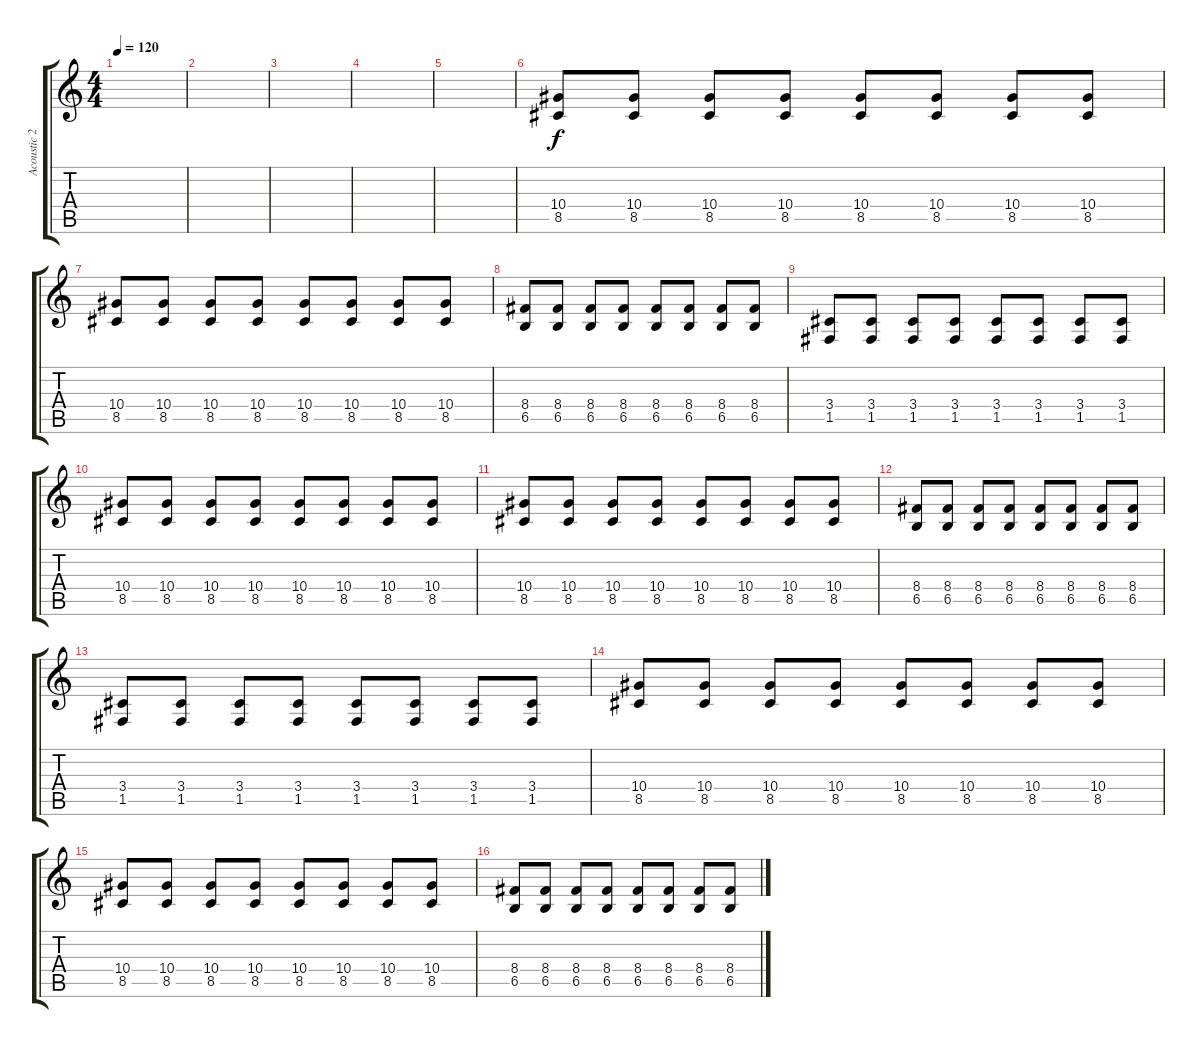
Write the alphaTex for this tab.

\track ("Acoustic 2" "Acoustic 2") {instrument electricguitarclean}
\staff {score tabs}
\tuning (C4 G3 Eb3 Bb2 F2 C2) {hide}
\ts (4 4)
\tempo 120
\clef g2
\ks c
|
|
|
|
|
(10.4 8.5).8{volume 10} (10.4 8.5).8 (10.4 8.5).8 (10.4 8.5).8 (10.4 8.5).8 (10.4 8.5).8 (10.4 8.5).8 (10.4 8.5).8 |
(10.4 8.5).8 (10.4 8.5).8 (10.4 8.5).8 (10.4 8.5).8 (10.4 8.5).8 (10.4 8.5).8 (10.4 8.5).8 (10.4 8.5).8 |
(8.4 6.5).8 (8.4 6.5).8 (8.4 6.5).8 (8.4 6.5).8 (8.4 6.5).8 (8.4 6.5).8 (8.4 6.5).8 (8.4 6.5).8 |
(3.4 1.5).8 (3.4 1.5).8 (3.4 1.5).8 (3.4 1.5).8 (3.4 1.5).8 (3.4 1.5).8 (3.4 1.5).8 (3.4 1.5).8 |
(10.4 8.5).8{volume 10} (10.4 8.5).8 (10.4 8.5).8 (10.4 8.5).8 (10.4 8.5).8 (10.4 8.5).8 (10.4 8.5).8 (10.4 8.5).8 |
(10.4 8.5).8 (10.4 8.5).8 (10.4 8.5).8 (10.4 8.5).8 (10.4 8.5).8 (10.4 8.5).8 (10.4 8.5).8 (10.4 8.5).8 |
(8.4 6.5).8 (8.4 6.5).8 (8.4 6.5).8 (8.4 6.5).8 (8.4 6.5).8 (8.4 6.5).8 (8.4 6.5).8 (8.4 6.5).8 |
(3.4 1.5).8 (3.4 1.5).8 (3.4 1.5).8 (3.4 1.5).8 (3.4 1.5).8 (3.4 1.5).8 (3.4 1.5).8 (3.4 1.5).8 |
(10.4 8.5).8{volume 10} (10.4 8.5).8 (10.4 8.5).8 (10.4 8.5).8 (10.4 8.5).8 (10.4 8.5).8 (10.4 8.5).8 (10.4 8.5).8 |
(10.4 8.5).8 (10.4 8.5).8 (10.4 8.5).8 (10.4 8.5).8 (10.4 8.5).8 (10.4 8.5).8 (10.4 8.5).8 (10.4 8.5).8 |
(8.4 6.5).8 (8.4 6.5).8 (8.4 6.5).8 (8.4 6.5).8 (8.4 6.5).8 (8.4 6.5).8 (8.4 6.5).8 (8.4 6.5).8
